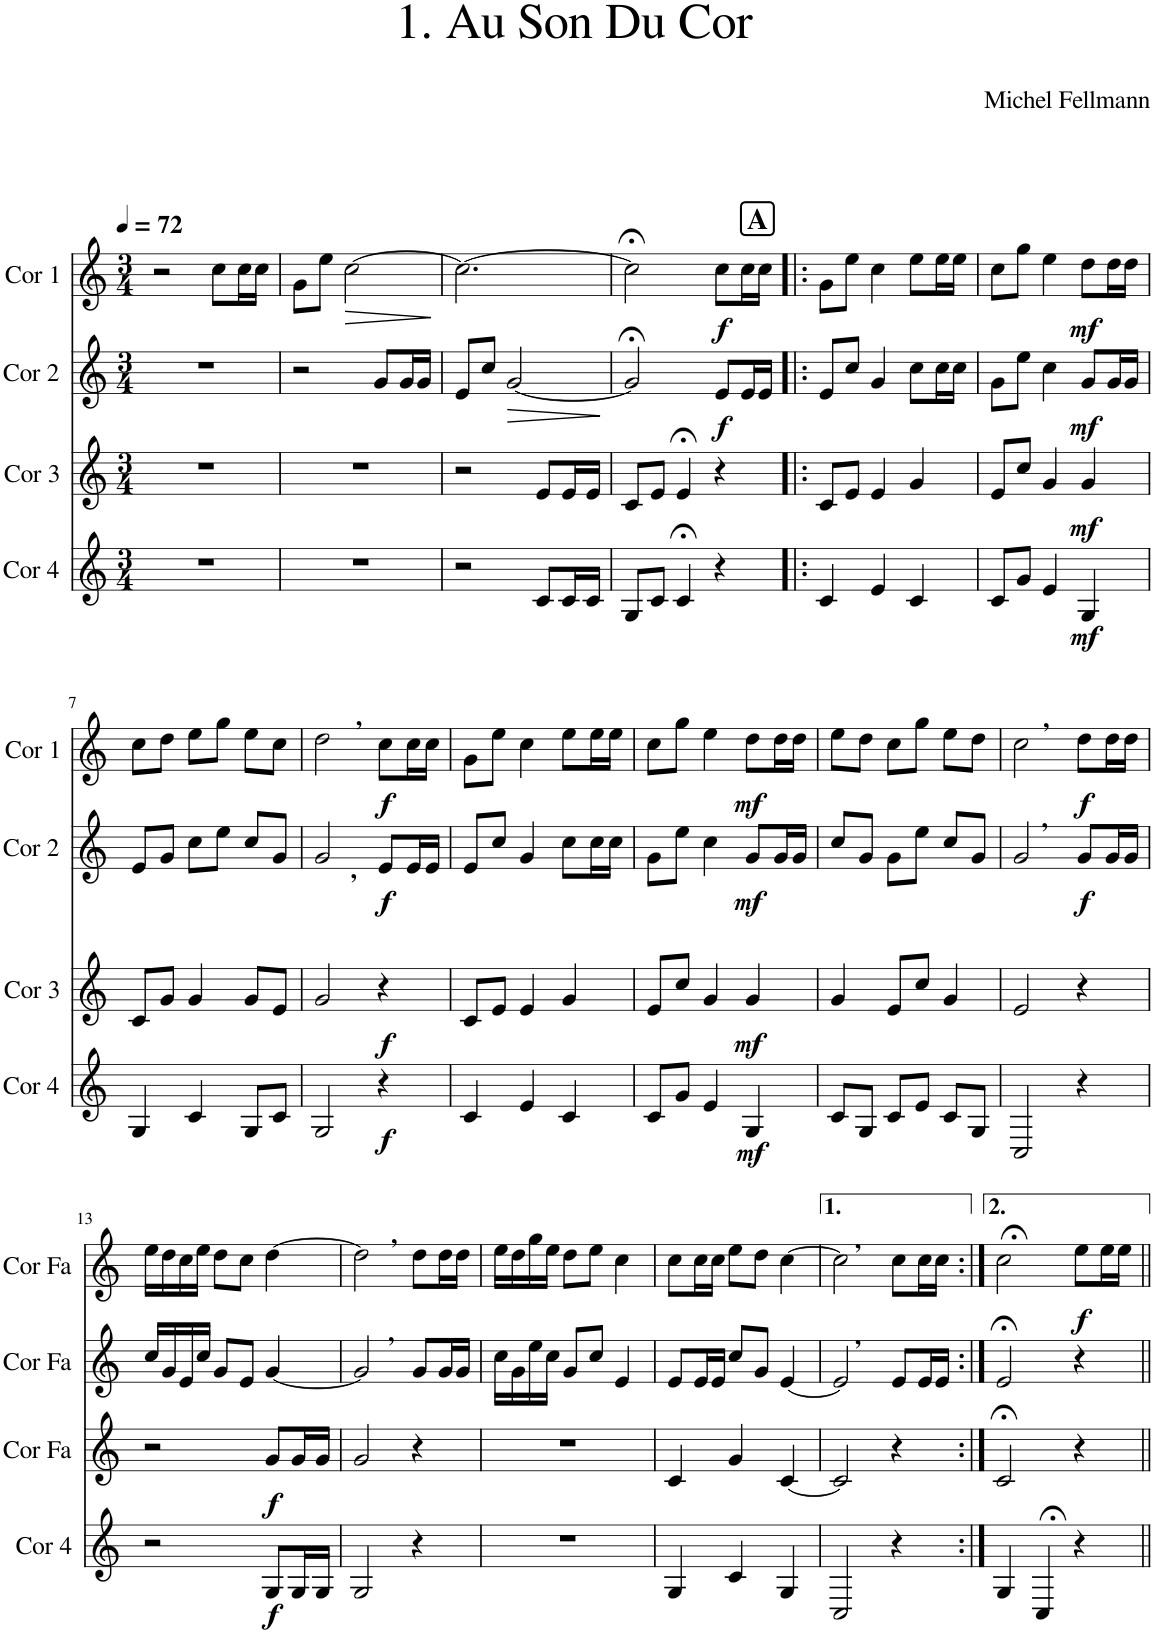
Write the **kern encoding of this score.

**kern	**dynam	**kern	**dynam	**kern	**dynam	**kern	**dynam
*part4	*part4	*part3	*part3	*part2	*part2	*part1	*part1
*staff4	*staff4	*staff3	*staff3	*staff2	*staff2	*staff1	*staff1
*I"Cor 4	*	*I"Cor 3	*	*I"Cor 2	*	*I"Cor 1	*
*I'Cor 4	*	*I'Cor 3	*	*I'Cor 2	*	*I'Cor 1	*
*clefG2	*	*clefG2	*	*clefG2	*	*clefG2	*
*Trd4c7	*	*Trd4c7	*	*Trd4c7	*	*Trd4c7	*
*k[]	*	*k[]	*	*k[]	*	*k[]	*
*M3/4	*	*M3/4	*	*M3/4	*	*M3/4	*
*MM72	*	*MM72	*	*MM72	*	*MM72	*
=1	=1	=1	=1	=1	=1	=1	=1
2.r	.	2.r	.	2.r	.	2r	.
.	.	.	.	.	.	8cc\L	.
.	.	.	.	.	.	16cc\L	.
.	.	.	.	.	.	16cc\JJ	.
=2	=2	=2	=2	=2	=2	=2	=2
2.r	.	2.r	.	2r	.	8g\L	.
.	.	.	.	.	.	8ee\J	.
!	!	!	!	!	!	!	!LO:HP:b
.	.	.	.	.	.	[2cc\	>
.	.	.	.	8g/L	.	.	.
.	.	.	.	16g/L	.	.	.
.	.	.	.	16g/JJ	.	.	.
.	.	.	.	.	.	.	]
=3	=3	=3	=3	=3	=3	=3	=3
2r	.	2r	.	8e/L	.	2.cc\_	.
.	.	.	.	8cc/J	.	.	.
!	!	!	!	!	!LO:HP:b	!	!
.	.	.	.	[2g/	>	.	.
8c/L	.	8e/L	.	.	.	.	.
16c/L	.	16e/L	.	.	.	.	.
16c/JJ	.	16e/JJ	.	.	.	.	.
.	.	.	.	.	]	.	.
=4	=4	=4	=4	=4	=4	=4	=4
8G/L	.	8c/L	.	2g;</]	.	2cc;<\]	.
8c/J	.	8e/J	.	.	.	.	.
4c;</	.	4e;</	.	.	.	.	.
!	!	!	!	!	!LO:DY:b	!	!LO:DY:b
4r	.	4r	.	8e/L	f	8cc\L	f
.	.	.	.	16e/L	.	16cc\L	.
.	.	.	.	16e/JJ	.	16cc\JJ	.
!!LO:REH:place=s1:a:B:cj:fs=14:t=A
=5!|:	=5!|:	=5!|:	=5!|:	=5!|:	=5!|:	=5!|:	=5!|:
4c/	.	8c/L	.	8e/L	.	8g\L	.
.	.	8e/J	.	8cc/J	.	8ee\J	.
4e/	.	4e/	.	4g/	.	4cc\	.
4c/	.	4g/	.	8cc\L	.	8ee\L	.
.	.	.	.	16cc\L	.	16ee\L	.
.	.	.	.	16cc\JJ	.	16ee\JJ	.
=6	=6	=6	=6	=6	=6	=6	=6
8c/L	.	8e/L	.	8g\L	.	8cc\L	.
8g/J	.	8cc/J	.	8ee\J	.	8gg\J	.
4e/	.	4g/	.	4cc\	.	4ee\	.
!	!LO:DY:b	!	!LO:DY:b	!	!LO:DY:b	!	!LO:DY:b
4G/	mf	4g/	mf	8g/L	mf	8dd\L	mf
.	.	.	.	16g/L	.	16dd\L	.
.	.	.	.	16g/JJ	.	16dd\JJ	.
!!LO:LB:g=z
=7	=7	=7	=7	=7	=7	=7	=7
4G/	.	8c/L	.	8e/L	.	8cc\L	.
.	.	8g/J	.	8g/J	.	8dd\J	.
4c/	.	4g/	.	8cc\L	.	8ee\L	.
.	.	.	.	8ee\J	.	8gg\J	.
8G/L	.	8g/L	.	8cc/L	.	8ee\L	.
8c/J	.	8e/J	.	8g/J	.	8cc\J	.
=8	=8	=8	=8	=8	=8	=8	=8
!	!	!LO:TX:a:B:t=,	!	!	!	!	!
2G/	.	2g/	.	2g/	.	2dd\	.
!	!	!	!	!	!	!LO:TX:a:B:t=,	!
!	!LO:DY:b	!	!LO:DY:b	!	!LO:DY:b	!	!LO:DY:b
4r	f	4r	f	8e/L	f	8cc\L	f
.	.	.	.	16e/L	.	16cc\L	.
.	.	.	.	16e/JJ	.	16cc\JJ	.
=9	=9	=9	=9	=9	=9	=9	=9
4c/	.	8c/L	.	8e/L	.	8g\L	.
.	.	8e/J	.	8cc/J	.	8ee\J	.
4e/	.	4e/	.	4g/	.	4cc\	.
4c/	.	4g/	.	8cc\L	.	8ee\L	.
.	.	.	.	16cc\L	.	16ee\L	.
.	.	.	.	16cc\JJ	.	16ee\JJ	.
=10	=10	=10	=10	=10	=10	=10	=10
8c/L	.	8e/L	.	8g\L	.	8cc\L	.
8g/J	.	8cc/J	.	8ee\J	.	8gg\J	.
4e/	.	4g/	.	4cc\	.	4ee\	.
!	!LO:DY:b	!	!LO:DY:b	!	!LO:DY:b	!	!LO:DY:b
4G/	mf	4g/	mf	8g/L	mf	8dd\L	mf
.	.	.	.	16g/L	.	16dd\L	.
.	.	.	.	16g/JJ	.	16dd\JJ	.
=11	=11	=11	=11	=11	=11	=11	=11
8c/L	.	4g/	.	8cc/L	.	8ee\L	.
8G/J	.	.	.	8g/J	.	8dd\J	.
8c/L	.	8e/L	.	8g\L	.	8cc\L	.
8e/J	.	8cc/J	.	8ee\J	.	8gg\J	.
8c/L	.	4g/	.	8cc/L	.	8ee\L	.
8G/J	.	.	.	8g/J	.	8dd\J	.
=12	=12	=12	=12	=12	=12	=12	=12
!	!	!	!	!	!	!LO:TX:a:B:t=,	!
!	!	!	!	!LO:TX:a:B:t=,	!	!	!
2C/	.	2e/	.	2g/	.	2cc\	.
!	!	!	!	!	!LO:DY:b	!	!LO:DY:b
4r	.	4r	.	8g/L	f	8dd\L	f
.	.	.	.	16g/L	.	16dd\L	.
.	.	.	.	16g/JJ	.	16dd\JJ	.
!!LO:LB:g=z
=13	=13	=13	=13	=13	=13	=13	=13
2r	.	2r	.	16cc/LL	.	16ee\LL	.
.	.	.	.	16g/	.	16dd\	.
.	.	.	.	16e/	.	16cc\	.
.	.	.	.	16cc/JJ	.	16ee\JJ	.
.	.	.	.	8g/L	.	8dd\L	.
.	.	.	.	8e/J	.	8cc\J	.
!	!LO:DY:b	!	!LO:DY:b	!	!	!	!
8G/L	f	8g/L	f	[4g/	.	[4dd\	.
16G/L	.	16g/L	.	.	.	.	.
16G/JJ	.	16g/JJ	.	.	.	.	.
=14	=14	=14	=14	=14	=14	=14	=14
!	!	!	!	!	!	!LO:TX:a:B:t=,	!
!	!	!	!	!LO:TX:a:B:t=,	!	!	!
2G/	.	2g/	.	2g/]	.	2dd\]	.
4r	.	4r	.	8g/L	.	8dd\L	.
.	.	.	.	16g/L	.	16dd\L	.
.	.	.	.	16g/JJ	.	16dd\JJ	.
=15	=15	=15	=15	=15	=15	=15	=15
2.r	.	2.r	.	16cc\LL	.	16ee\LL	.
.	.	.	.	16g\	.	16dd\	.
.	.	.	.	16ee\	.	16gg\	.
.	.	.	.	16cc\JJ	.	16ee\JJ	.
.	.	.	.	8g/L	.	8dd\L	.
.	.	.	.	8cc/J	.	8ee\J	.
.	.	.	.	4e/	.	4cc\	.
=16	=16	=16	=16	=16	=16	=16	=16
4G/	.	4c/	.	8e/L	.	8cc\L	.
.	.	.	.	16e/L	.	16cc\L	.
.	.	.	.	16e/JJ	.	16cc\JJ	.
4c/	.	4g/	.	8cc/L	.	8ee\L	.
.	.	.	.	8g/J	.	8dd\J	.
4G/	.	[4c/	.	[4e/	.	[4cc\	.
=17	=17	=17	=17	=17	=17	=17	=17
!	!	!	!	!	!	!LO:TX:a:B:t=,	!
!	!	!	!	!LO:TX:a:B:t=,	!	!	!
2C/	.	2c/]	.	2e/]	.	2cc\]	.
4r	.	4r	.	8e/L	.	8cc\L	.
.	.	.	.	16e/L	.	16cc\L	.
.	.	.	.	16e/JJ	.	16cc\JJ	.
=18:|!	=18:|!	=18:|!	=18:|!	=18:|!	=18:|!	=18:|!	=18:|!
4G;</	.	2c;</	.	2e;</	.	2cc;<\	.
4C/	.	.	.	.	.	.	.
!	!	!	!	!	!	!	!LO:DY:b
4r	.	4r	.	4r	.	8ee\L	f
.	.	.	.	.	.	16ee\L	.
.	.	.	.	.	.	16ee\JJ	.
=||	=||	=||	=||	=||	=||	=||	=||
*-	*-	*-	*-	*-	*-	*-	*-
